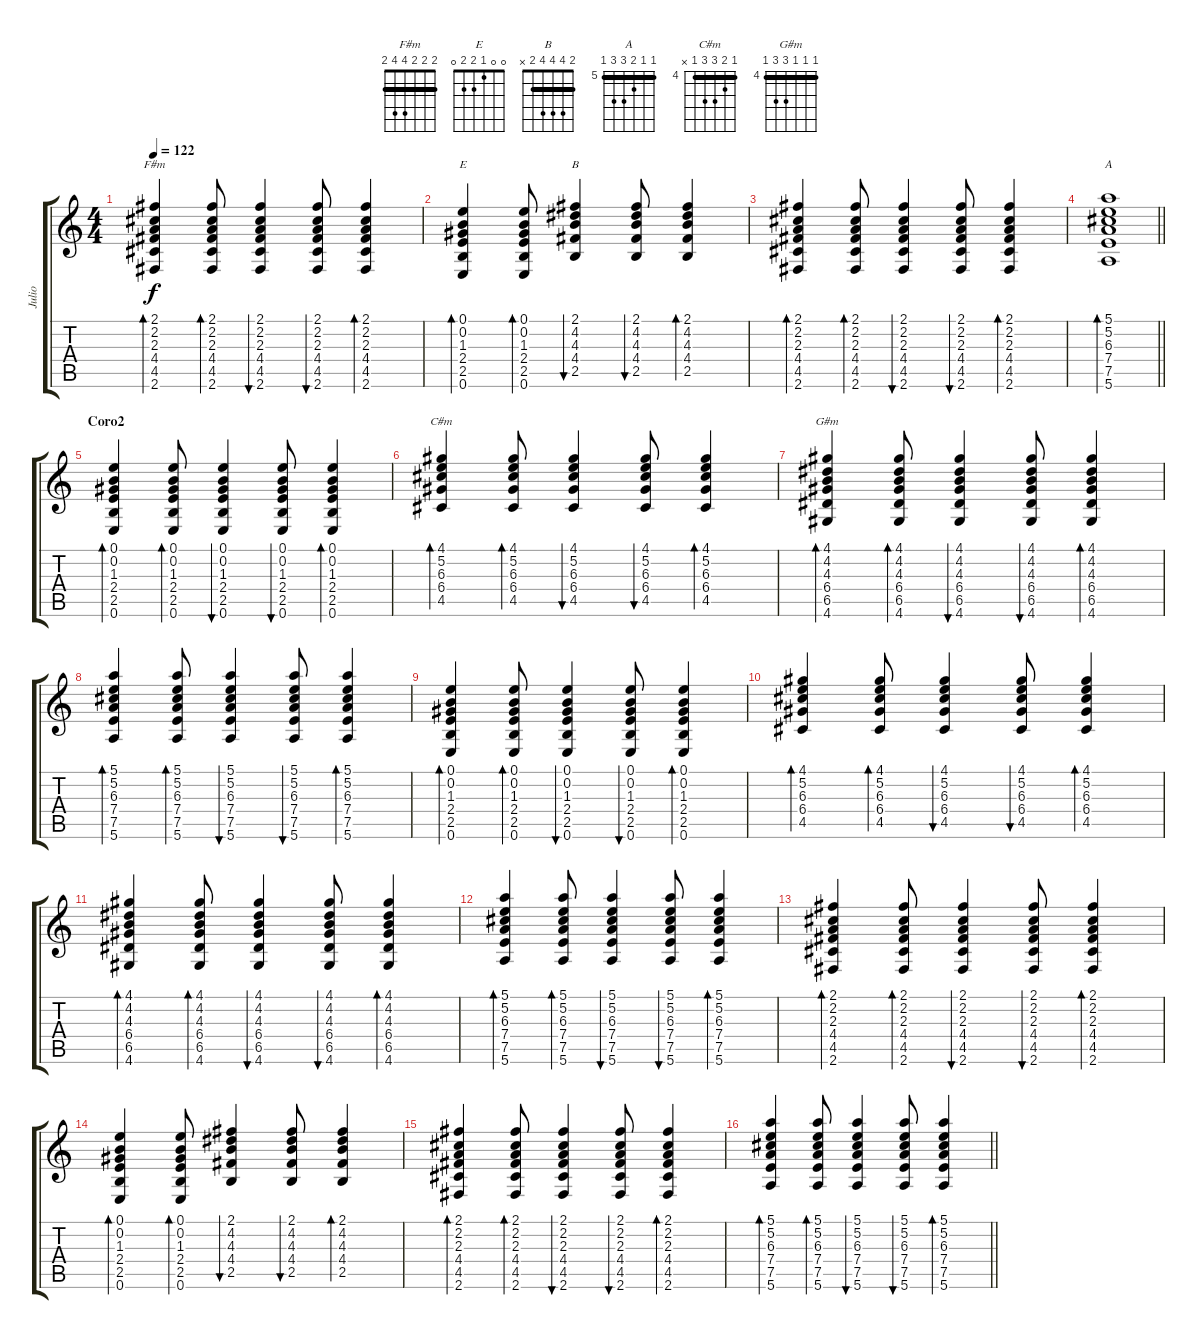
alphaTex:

\track ("Julio" "Julio") {instrument acousticguitarsteel}
\staff {score tabs}
\tuning (E4 B3 G3 D3 A2 E2) {hide}
\chord ("F#m" 2 2 2 4 4 2) {barre 2}
\chord ("E" 0 0 1 2 2 0)
\chord ("B" 2 4 4 4 2 x) {barre 2}
\chord ("A" 5 5 6 7 7 5) {firstfret 5 barre 5}
\chord ("C#m" 4 5 6 6 4 x) {firstfret 4 barre 4}
\chord ("G#m" 4 4 4 6 6 4) {firstfret 4 barre 4}
\ts (4 4)
\tempo 122
\clef g2
\ks c
(2.1 2.2 2.3 4.4 4.5 2.6).4{bd 60 ch "F#m" dy f volume 10 instrument acousticguitarsteel} (2.1 2.2 2.3 4.4 4.5 2.6).8{bd 60 volume 8} (2.1 2.2 2.3 4.4 4.5 2.6).4{bu 60} (2.1 2.2 2.3 4.4 4.5 2.6).8{bu 60} (2.1 2.2 2.3 4.4 4.5 2.6).4{bd 60} |
(0.1 0.2 1.3 2.4 2.5 0.6).4{bd 60 ch "E"} (0.1 0.2 1.3 2.4 2.5 0.6).8{bd 60} (2.1 4.2 4.3 4.4 2.5).4{bu 60 ch "B"} (2.1 4.2 4.3 4.4 2.5).8{bu 60} (2.1 4.2 4.3 4.4 2.5).4{bd 60} |
(2.1 2.2 2.3 4.4 4.5 2.6).4{bd 60} (2.1 2.2 2.3 4.4 4.5 2.6).8{bd 60} (2.1 2.2 2.3 4.4 4.5 2.6).4{bu 60} (2.1 2.2 2.3 4.4 4.5 2.6).8{bu 60} (2.1 2.2 2.3 4.4 4.5 2.6).4{bd 60} |
\barLineRight lightlight
(5.1 5.2 6.3 7.4 7.5 5.6).1{bd 60 ch "A"} |
\section ("" "Coro2")
(0.1 0.2 1.3 2.4 2.5 0.6).4{bd 60 volume 9} (0.1 0.2 1.3 2.4 2.5 0.6).8{bd 60} (0.1 0.2 1.3 2.4 2.5 0.6).4{bu 60} (0.1 0.2 1.3 2.4 2.5 0.6).8{bu 60} (0.1 0.2 1.3 2.4 2.5 0.6).4{bd 60} |
(4.1 5.2 6.3 6.4 4.5).4{bd 60 ch "C#m"} (4.1 5.2 6.3 6.4 4.5).8{bd 60} (4.1 5.2 6.3 6.4 4.5).4{bu 60} (4.1 5.2 6.3 6.4 4.5).8{bu 60} (4.1 5.2 6.3 6.4 4.5).4{bd 60} |
(4.1 4.2 4.3 6.4 6.5 4.6).4{bd 60 ch "G#m"} (4.1 4.2 4.3 6.4 6.5 4.6).8{bd 60} (4.1 4.2 4.3 6.4 6.5 4.6).4{bu 60} (4.1 4.2 4.3 6.4 6.5 4.6).8{bu 60} (4.1 4.2 4.3 6.4 6.5 4.6).4{bd 60} |
(5.1 5.2 6.3 7.4 7.5 5.6).4{bd 60} (5.1 5.2 6.3 7.4 7.5 5.6).8{bd 60} (5.1 5.2 6.3 7.4 7.5 5.6).4{bu 60} (5.1 5.2 6.3 7.4 7.5 5.6).8{bu 60} (5.1 5.2 6.3 7.4 7.5 5.6).4{bd 60} |
(0.1 0.2 1.3 2.4 2.5 0.6).4{bd 60} (0.1 0.2 1.3 2.4 2.5 0.6).8{bd 60} (0.1 0.2 1.3 2.4 2.5 0.6).4{bu 60} (0.1 0.2 1.3 2.4 2.5 0.6).8{bu 60} (0.1 0.2 1.3 2.4 2.5 0.6).4{bd 60} |
(4.1 5.2 6.3 6.4 4.5).4{bd 60} (4.1 5.2 6.3 6.4 4.5).8{bd 60} (4.1 5.2 6.3 6.4 4.5).4{bu 60} (4.1 5.2 6.3 6.4 4.5).8{bu 60} (4.1 5.2 6.3 6.4 4.5).4{bd 60} |
(4.1 4.2 4.3 6.4 6.5 4.6).4{bd 60} (4.1 4.2 4.3 6.4 6.5 4.6).8{bd 60} (4.1 4.2 4.3 6.4 6.5 4.6).4{bu 60} (4.1 4.2 4.3 6.4 6.5 4.6).8{bu 60} (4.1 4.2 4.3 6.4 6.5 4.6).4{bd 60} |
(5.1 5.2 6.3 7.4 7.5 5.6).4{bd 60} (5.1 5.2 6.3 7.4 7.5 5.6).8{bd 60} (5.1 5.2 6.3 7.4 7.5 5.6).4{bu 60} (5.1 5.2 6.3 7.4 7.5 5.6).8{bu 60} (5.1 5.2 6.3 7.4 7.5 5.6).4{bd 60} |
(2.1 2.2 2.3 4.4 4.5 2.6).4{bd 60} (2.1 2.2 2.3 4.4 4.5 2.6).8{bd 60} (2.1 2.2 2.3 4.4 4.5 2.6).4{bu 60} (2.1 2.2 2.3 4.4 4.5 2.6).8{bu 60} (2.1 2.2 2.3 4.4 4.5 2.6).4{bd 60} |
(0.1 0.2 1.3 2.4 2.5 0.6).4{bd 60} (0.1 0.2 1.3 2.4 2.5 0.6).8{bd 60} (2.1 4.2 4.3 4.4 2.5).4{bu 60} (2.1 4.2 4.3 4.4 2.5).8{bu 60} (2.1 4.2 4.3 4.4 2.5).4{bd 60} |
(2.1 2.2 2.3 4.4 4.5 2.6).4{bd 60} (2.1 2.2 2.3 4.4 4.5 2.6).8{bd 60} (2.1 2.2 2.3 4.4 4.5 2.6).4{bu 60} (2.1 2.2 2.3 4.4 4.5 2.6).8{bu 60} (2.1 2.2 2.3 4.4 4.5 2.6).4{bd 60} |
\barLineRight lightlight
(5.1 5.2 6.3 7.4 7.5 5.6).4{bd 60} (5.1 5.2 6.3 7.4 7.5 5.6).8{bd 60} (5.1 5.2 6.3 7.4 7.5 5.6).4{bu 60} (5.1 5.2 6.3 7.4 7.5 5.6).8{bu 60} (5.1 5.2 6.3 7.4 7.5 5.6).4{bd 60}
